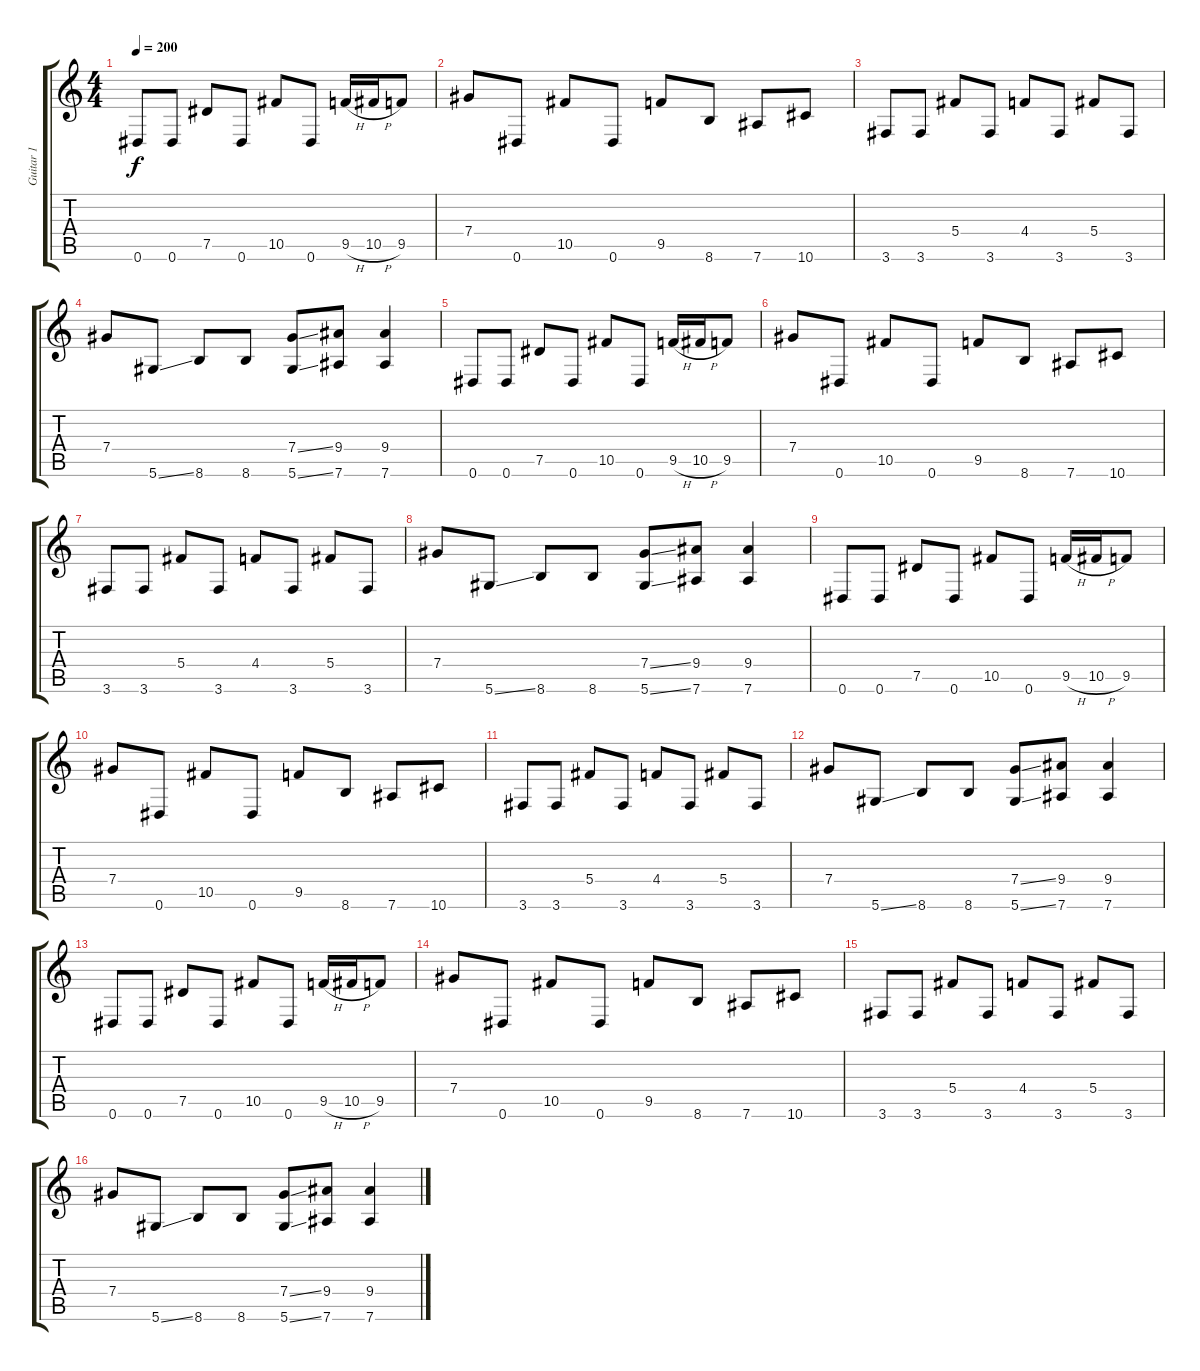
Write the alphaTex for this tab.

\track ("Guitar 1" "Guitar 1") {instrument overdrivenguitar}
\staff {score tabs}
\tuning (Eb4 Bb3 Gb3 Db3 Ab2 Eb2) {hide}
\ts (4 4)
\tempo 200
\clef g2
\ks c
0.6.8{dy f instrument overdrivenguitar} 0.6.8 7.5.8 0.6.8 10.5.8 0.6.8 9.5{h}.16 10.5{h}.16 9.5.8 |
7.4.8 0.6.8 10.5.8 0.6.8 9.5.8 8.6.8 7.6.8 10.6.8 |
3.6.8 3.6.8 5.4.8 3.6.8 4.4.8 3.6.8 5.4.8 3.6.8 |
7.4.8 5.6{ss}.8 8.6.8 8.6.8 (7.4{ss} 5.6{ss}).8 (9.4 7.6).8 (9.4 7.6).4 |
0.6.8 0.6.8 7.5.8 0.6.8 10.5.8 0.6.8 9.5{h}.16 10.5{h}.16 9.5.8 |
7.4.8 0.6.8 10.5.8 0.6.8 9.5.8 8.6.8 7.6.8 10.6.8 |
3.6.8 3.6.8 5.4.8 3.6.8 4.4.8 3.6.8 5.4.8 3.6.8 |
7.4.8 5.6{ss}.8 8.6.8 8.6.8 (7.4{ss} 5.6{ss}).8 (9.4 7.6).8 (9.4 7.6).4 |
0.6.8 0.6.8 7.5.8 0.6.8 10.5.8 0.6.8 9.5{h}.16 10.5{h}.16 9.5.8 |
7.4.8 0.6.8 10.5.8 0.6.8 9.5.8 8.6.8 7.6.8 10.6.8 |
3.6.8 3.6.8 5.4.8 3.6.8 4.4.8 3.6.8 5.4.8 3.6.8 |
7.4.8 5.6{ss}.8 8.6.8 8.6.8 (7.4{ss} 5.6{ss}).8 (9.4 7.6).8 (9.4 7.6).4 |
0.6.8 0.6.8 7.5.8 0.6.8 10.5.8 0.6.8 9.5{h}.16 10.5{h}.16 9.5.8 |
7.4.8 0.6.8 10.5.8 0.6.8 9.5.8 8.6.8 7.6.8 10.6.8 |
3.6.8 3.6.8 5.4.8 3.6.8 4.4.8 3.6.8 5.4.8 3.6.8 |
7.4.8 5.6{ss}.8 8.6.8 8.6.8 (7.4{ss} 5.6{ss}).8 (9.4 7.6).8 (9.4 7.6).4
